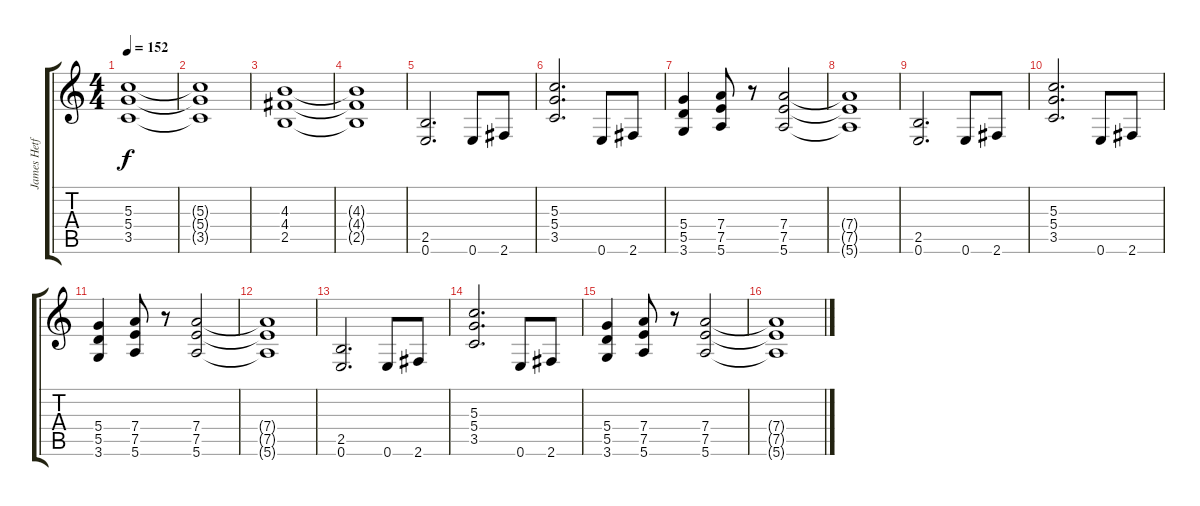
\track ("James Hetfield" "James Hetf") {instrument distortionguitar}
\staff {score tabs}
\tuning (E4 B3 G3 D3 A2 E2) {hide}
\ts (4 4)
\tempo 152
\clef g2
\ks c
(5.3 5.4 3.5).1{dy f} |
(5.3{t} 5.4{t} 3.5{t}).1 |
(4.3 4.4 2.5).1 |
(4.3{t} 4.4{t} 2.5{t}).1 |
(2.5 0.6).2{d} 0.6.8 2.6.8 |
(5.3 5.4 3.5).2{d} 0.6.8 2.6.8 |
(5.4 5.5 3.6).4 (7.4 7.5 5.6).8 r.8 (7.4 7.5 5.6).2 |
(7.4{t} 7.5{t} 5.6{t}).1 |
(2.5 0.6).2{d} 0.6.8 2.6.8 |
(5.3 5.4 3.5).2{d} 0.6.8 2.6.8 |
(5.4 5.5 3.6).4 (7.4 7.5 5.6).8 r.8 (7.4 7.5 5.6).2 |
(7.4{t} 7.5{t} 5.6{t}).1 |
(2.5 0.6).2{d} 0.6.8 2.6.8 |
(5.3 5.4 3.5).2{d} 0.6.8 2.6.8 |
(5.4 5.5 3.6).4 (7.4 7.5 5.6).8 r.8 (7.4 7.5 5.6).2 |
(7.4{t} 7.5{t} 5.6{t}).1
